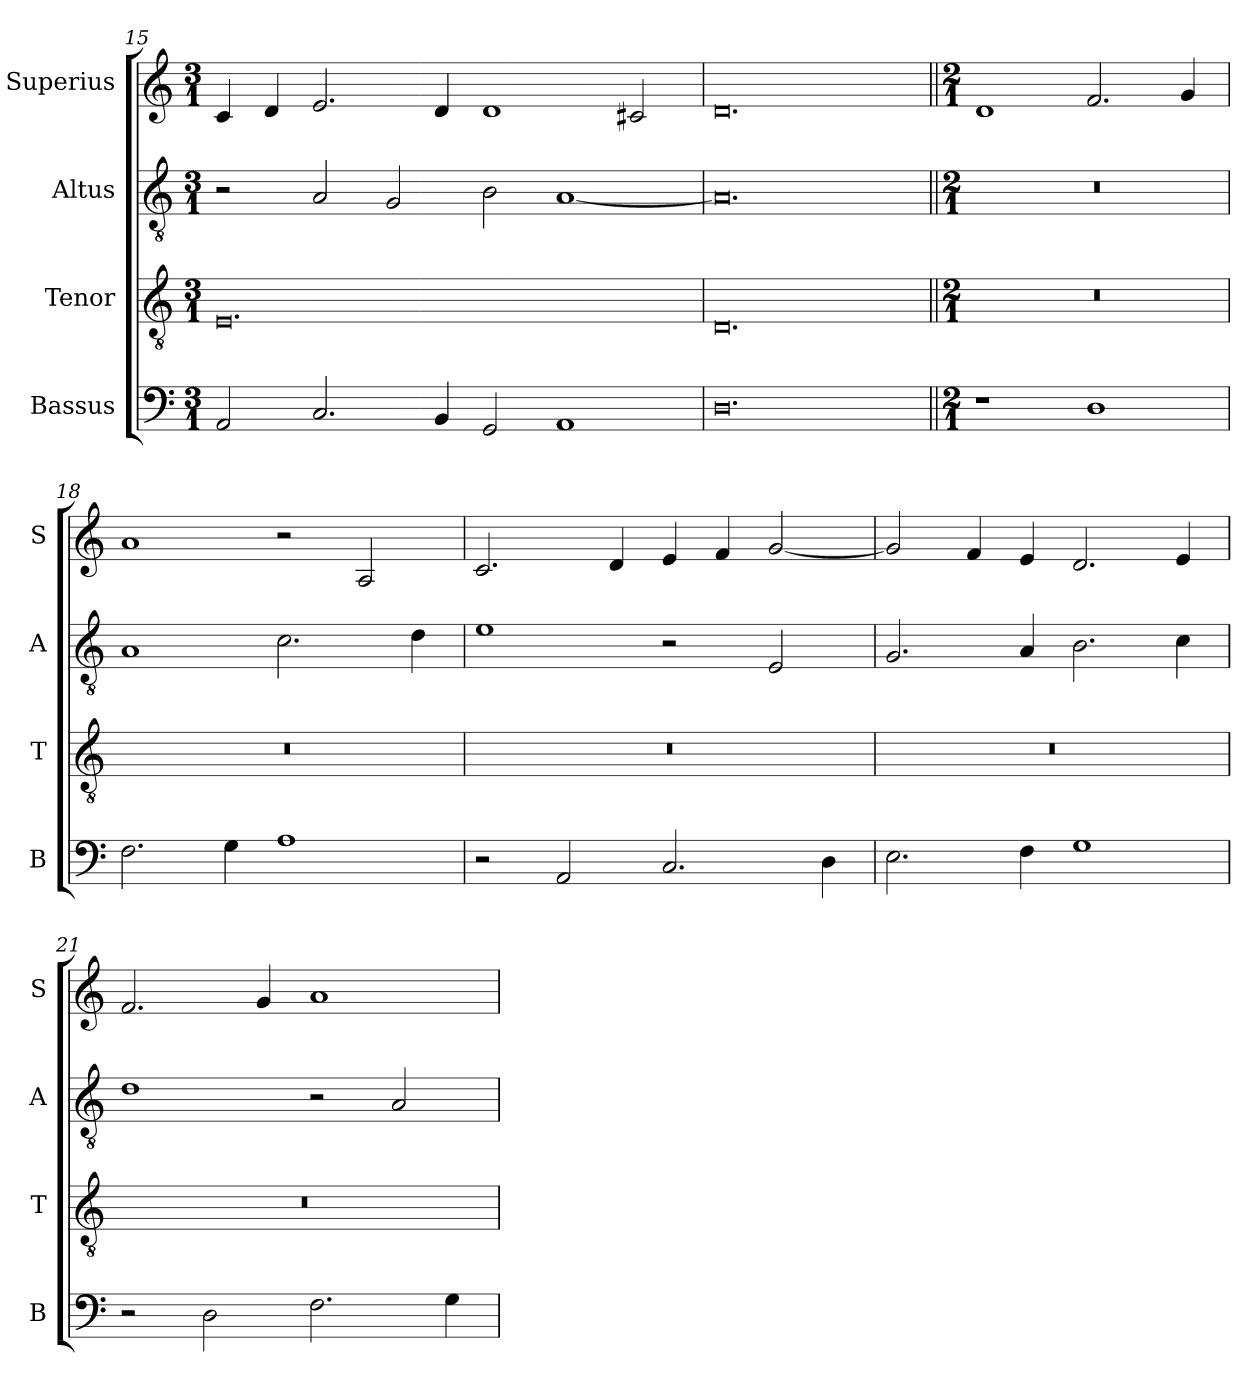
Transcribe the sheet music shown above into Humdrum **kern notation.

**kern	**kern	**kern	**kern
*part4	*part3	*part2	*part1
*staff4	*staff3	*staff2	*staff1
*I"Bassus	*I"Tenor	*I"Altus	*I"Superius
*I'B	*I'T	*I'A	*I'S
*clefF4	*clefGv2	*clefGv2	*clefG2
*k[]	*k[]	*k[]	*k[]
*M3/1	*M3/1	*M3/1	*M3/1
=15	=15	=15	=15
2AA/	0.E	2r	4c/
.	.	.	4d/
2.C/	.	2A/	2.e/
.	.	2G/	.
4BB/	.	.	4d/
2GG/	.	2B\	1d
1AA	.	[1A	.
.	.	.	2c#X/
=16	=16	=16	=16
0.D	0.D	0.A]	0.d
!!LO:LB:g=z
=17||	=17||	=17||	=17||
*M2/1	*M2/1	*M2/1	*M2/1
1r	0r	0r	1d
1D	.	.	2.f/
.	.	.	4g/
=18	=18	=18	=18
2.F\	0r	1A	1a
4G\	.	.	.
1A	.	2.c\	2r
.	.	.	2A/
.	.	4d\	.
=19	=19	=19	=19
2r	0r	1e	2.c/
2AA/	.	.	.
.	.	.	4d/
2.C/	.	2r	4e/
.	.	.	4f/
.	.	2E/	[2g/
4D\	.	.	.
=20	=20	=20	=20
2.E\	0r	2.G/	2g/]
.	.	.	4f/
4F\	.	4A/	4e/
1G	.	2.B\	2.d/
.	.	4c\	4e/
=21	=21	=21	=21
2r	0r	1d	2.f/
2D\	.	.	.
.	.	.	4g/
2.F\	.	2r	1a
.	.	2A/	.
4G\	.	.	.
=	=	=	=
*-	*-	*-	*-
